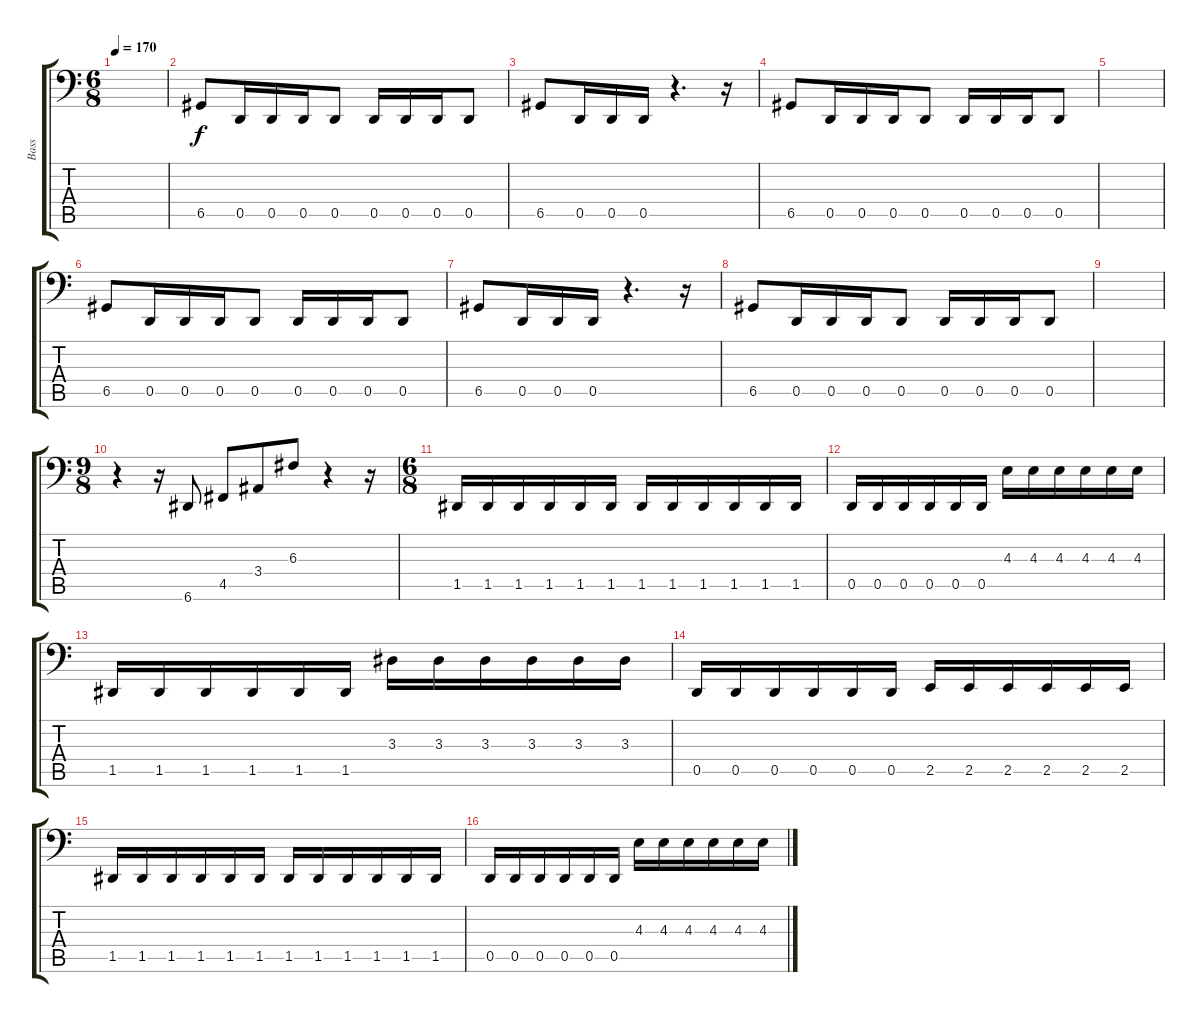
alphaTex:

\track ("Bass" "Bass") {instrument electricbassfinger}
\staff {score tabs}
\tuning (Bb2 F2 C2 G1 D1 A0) {hide}
\ts (6 8)
\tempo 170
\clef f4
\ks c
|
6.5.8 0.5.16 0.5.16 0.5.16 0.5.8 0.5.16 0.5.16 0.5.16 0.5.8 |
6.5.8 0.5.16 0.5.16 0.5.16 r.4{d} r.16 |
6.5.8 0.5.16 0.5.16 0.5.16 0.5.8 0.5.16 0.5.16 0.5.16 0.5.8 |
|
6.5.8 0.5.16 0.5.16 0.5.16 0.5.8 0.5.16 0.5.16 0.5.16 0.5.8 |
6.5.8 0.5.16 0.5.16 0.5.16 r.4{d} r.16 |
6.5.8 0.5.16 0.5.16 0.5.16 0.5.8 0.5.16 0.5.16 0.5.16 0.5.8 |
|
\ts (9 8)
r.4 r.16 6.6.8 4.5.8 3.4.8 6.3.8 r.4 r.16 |
\ts (6 8)
1.5.16 1.5.16 1.5.16 1.5.16 1.5.16 1.5.16 1.5.16 1.5.16 1.5.16 1.5.16 1.5.16 1.5.16 |
0.5.16 0.5.16 0.5.16 0.5.16 0.5.16 0.5.16 4.3.16 4.3.16 4.3.16 4.3.16 4.3.16 4.3.16 |
1.5.16 1.5.16 1.5.16 1.5.16 1.5.16 1.5.16 3.3.16 3.3.16 3.3.16 3.3.16 3.3.16 3.3.16 |
0.5.16 0.5.16 0.5.16 0.5.16 0.5.16 0.5.16 2.5.16 2.5.16 2.5.16 2.5.16 2.5.16 2.5.16 |
1.5.16 1.5.16 1.5.16 1.5.16 1.5.16 1.5.16 1.5.16 1.5.16 1.5.16 1.5.16 1.5.16 1.5.16 |
0.5.16 0.5.16 0.5.16 0.5.16 0.5.16 0.5.16 4.3.16 4.3.16 4.3.16 4.3.16 4.3.16 4.3.16
